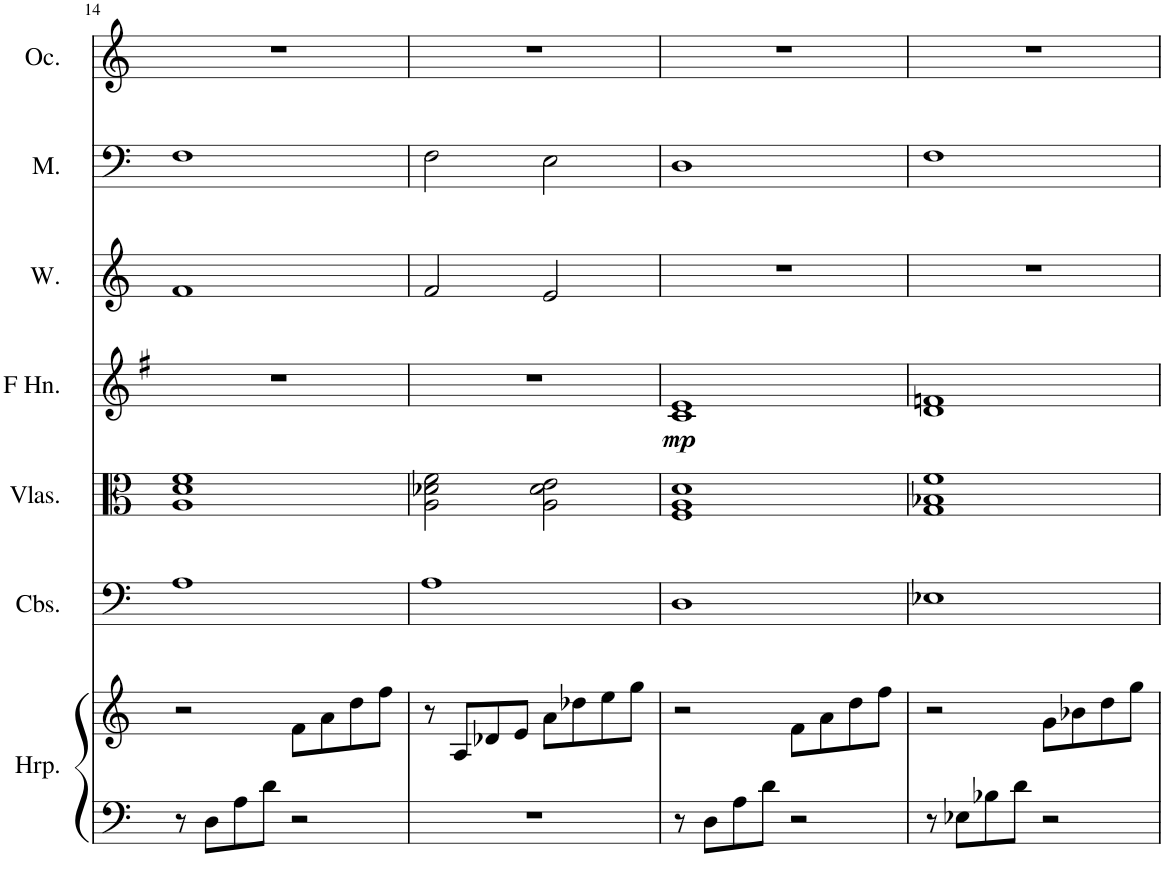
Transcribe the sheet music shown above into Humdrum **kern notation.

**kern	**kern	**kern	**kern	**kern	**dynam	**kern	**kern	**kern
*part7	*part7	*part6	*part5	*part4	*part4	*part3	*part2	*part1
*staff8	*staff7	*staff6	*staff5	*staff4	*staff4	*staff3	*staff2	*staff1
*I"Harp	*	*I"Contrabasses	*I"Violas	*I"Horn in F	*	*I"Women	*I"Men	*I"Ocarina
*I'Hrp.	*	*I'Cbs.	*I'Vlas.	*	*	*I'W.	*I'M.	*I'Oc.
!!LO:PB:g=z
*clefF4	*clefG2	*clefF4	*clefC3	*clefG2	*	*clefG2	*clefF4	*clefG2
*	*	*Trd7c12	*Trd5c9	*Trd4c7	*	*	*	*
*k[]	*k[]	*k[]	*k[]	*k[f#]	*	*k[]	*k[]	*k[]
*M4/4	*M4/4	*M4/4	*M4/4	*M4/4	*	*M4/4	*M4/4	*M4/4
=14	=14	=14	=14	=14	=14	=14	=14	=14
8r	2r	1A	1A 1d 1f	1r	.	1f	1F	1r
8D\L	.	.	.	.	.	.	.	.
8A\	.	.	.	.	.	.	.	.
8d\J	.	.	.	.	.	.	.	.
2r	8f\L	.	.	.	.	.	.	.
.	8a\	.	.	.	.	.	.	.
.	8dd\	.	.	.	.	.	.	.
.	8ff\J	.	.	.	.	.	.	.
=15	=15	=15	=15	=15	=15	=15	=15	=15
1r	8r	1A	2A\ 2d-X\ 2f\	1r	.	2f/	2F\	1r
.	8A/L	.	.	.	.	.	.	.
.	8d-X/	.	.	.	.	.	.	.
.	8e/J	.	.	.	.	.	.	.
.	8a\L	.	2A\ 2d-\ 2e\	.	.	2e/	2E\	.
.	8dd-X\	.	.	.	.	.	.	.
.	8ee\	.	.	.	.	.	.	.
.	8gg\J	.	.	.	.	.	.	.
=16	=16	=16	=16	=16	=16	=16	=16	=16
!	!	!	!	!	!LO:DY:b	!	!	!
8r	2r	1D	1F 1A 1d	1c 1e	mp	1r	1D	1r
8D\L	.	.	.	.	.	.	.	.
8A\	.	.	.	.	.	.	.	.
8d\J	.	.	.	.	.	.	.	.
2r	8f\L	.	.	.	.	.	.	.
.	8a\	.	.	.	.	.	.	.
.	8dd\	.	.	.	.	.	.	.
.	8ff\J	.	.	.	.	.	.	.
=17	=17	=17	=17	=17	=17	=17	=17	=17
8r	2r	1E-X	1G 1B-X 1f	1d 1fn	.	1r	1F	1r
8E-X\L	.	.	.	.	.	.	.	.
8B-X\	.	.	.	.	.	.	.	.
8d\J	.	.	.	.	.	.	.	.
2r	8g\L	.	.	.	.	.	.	.
.	8b-X\	.	.	.	.	.	.	.
.	8dd\	.	.	.	.	.	.	.
.	8gg\J	.	.	.	.	.	.	.
=	=	=	=	=	=	=	=	=
*-	*-	*-	*-	*-	*-	*-	*-	*-
